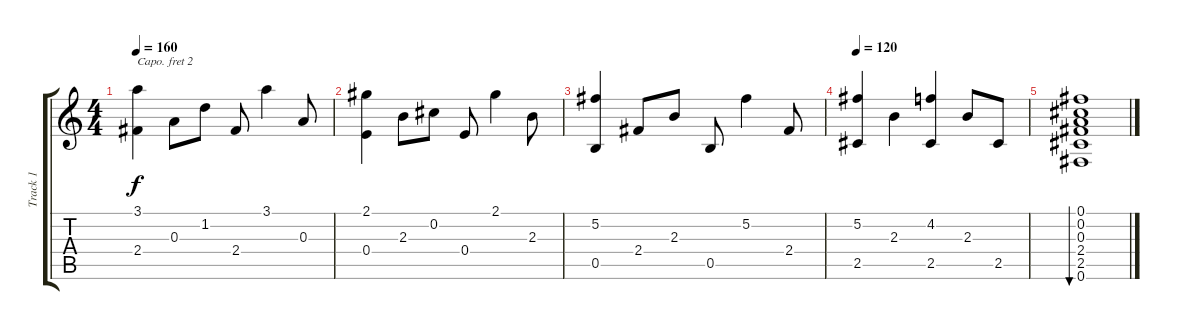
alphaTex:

\track ("Track 1" "Track 1") {instrument acousticguitarsteel}
\staff {score tabs}
\capo 2
\tuning (E4 B3 G3 D3 A2 E2) {hide}
\ts (4 4)
\tempo 160
\clef g2
\ks c
(3.1 2.4).4{dy f} 0.3.8 1.2.8 2.4.8 3.1.4 0.3.8 |
(2.1 0.4).4 2.3.8 0.2.8 0.4.8 2.1.4 2.3.8 |
(5.2 0.5).4 2.4.8 2.3.8 0.5.8 5.2.4 2.4.8 |
\tempo 120
(5.2 2.5).4 2.3.4 (4.2 2.5).4 2.3.8 2.5.8 |
(0.1 0.2 0.3 2.4 2.5 0.6).1{bu 480}
